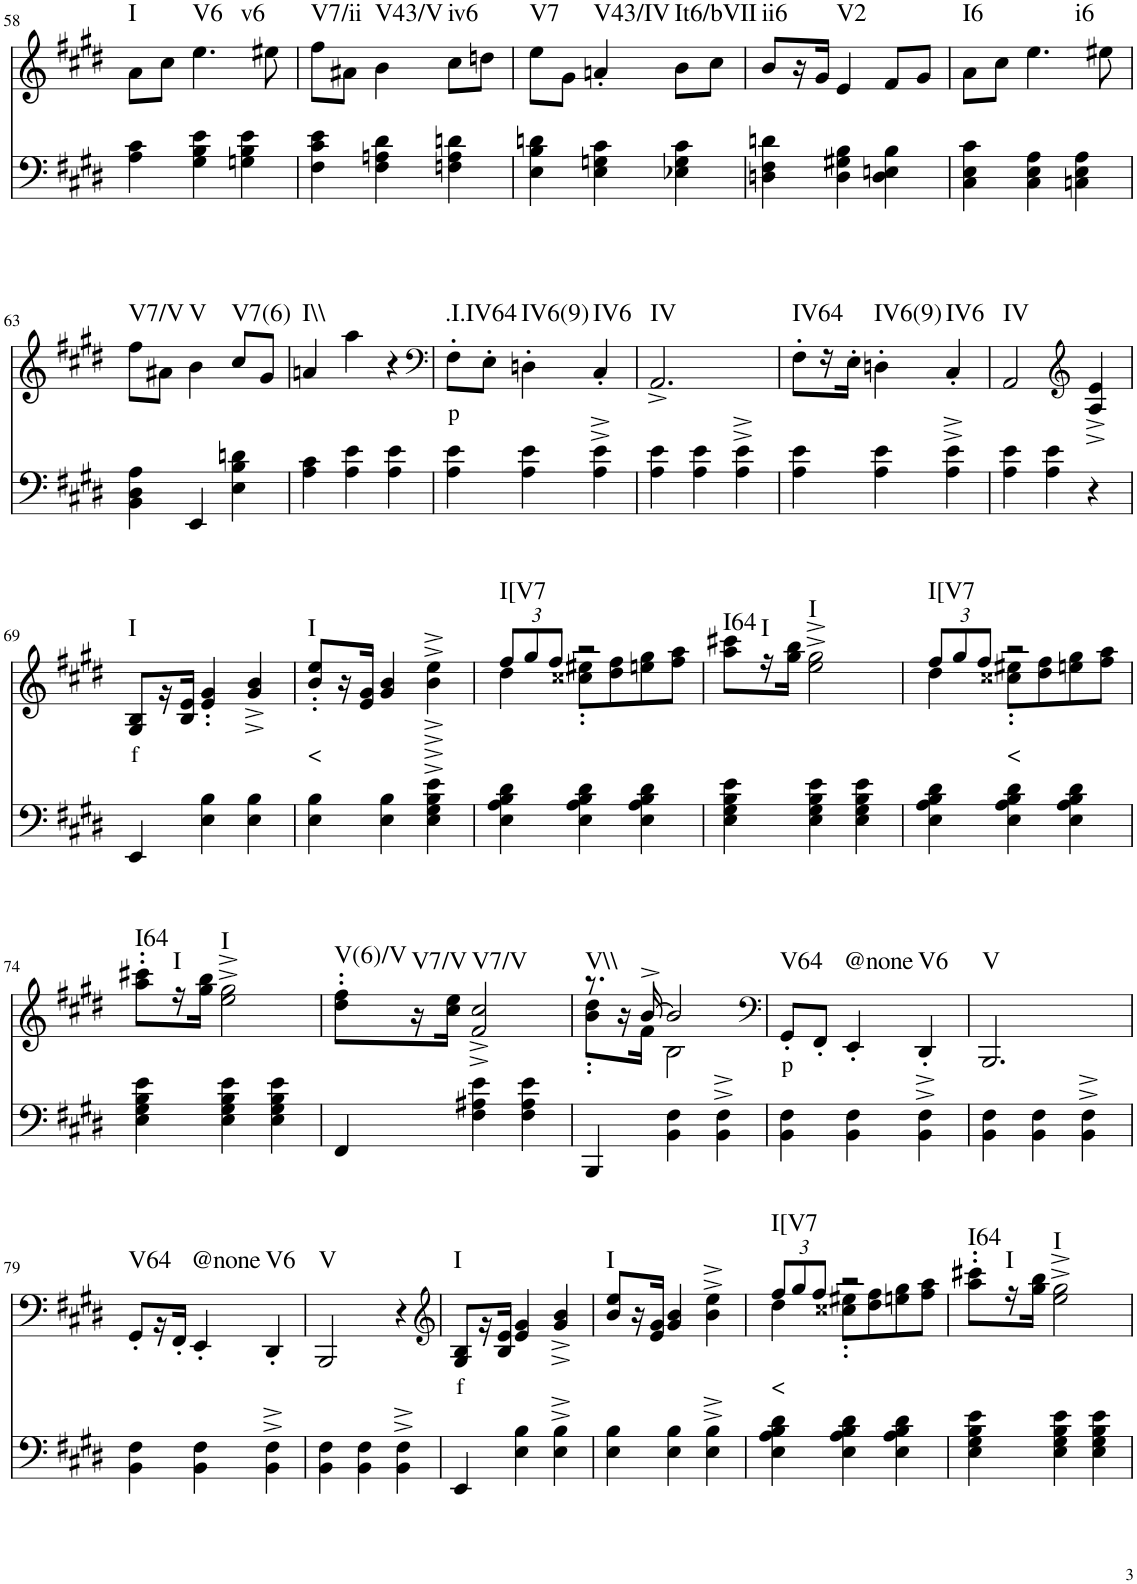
**kern	**kern	**text	**harte
*part2	*part1	*part1	*part1
*staff2	*staff1	*staff1	*
*I"piano	*I"piano	*	*
*I'Pno	*I'Pno	*	*
!!LO:PB:g=z
*clefF4	*clefG2	*	*
*k[f#c#g#d#]	*k[f#c#g#d#]	*	*
*E:	*E:	*	*
*M3/4	*M3/4	*	*
=58	=58	=58	=58
!	!	!	!LO:H:kt=I
4A\ 4c#\	8a\L	.	N
.	8cc#\J	.	.
!	!	!	!LO:H:n=1:kt=V6
!	!	!	!LO:H:n=2:kt=v6
4G#\ 4B\ 4e\	4.ee\	.	N N
4Gn\ 4B\ 4e\	.	.	.
.	8ee#X\	.	.
=59	=59	=59	=59
!	!	!	!LO:H:kt=V7/ii
4F#\ 4c#\ 4e\	8ff#\L	.	N
.	8a#X\J	.	.
!	!	!	!LO:H:kt=V43/V
4F#\ 4An\ 4d#\	4b\	.	N
!	!	!	!LO:H:kt=iv6
4Fn\ 4A\ 4dn\	8cc#\L	.	N
.	8ddn\J	.	.
=60	=60	=60	=60
!	!	!	!LO:H:kt=V7
4E\ 4B\ 4dn\	8ee\L	.	N
.	8g#\J	.	.
!	!	!	!LO:H:kt=V43/IV
4E\ 4Gn\ 4c#\	4an'/	.	N
!	!	!	!LO:H:kt=It6/bVII
4E-X\ 4G\ 4c#\	8b\L	.	N
.	8cc#\J	.	.
=61	=61	=61	=61
!	!	!	!LO:H:kt=ii6
4Dn\ 4F#\ 4dn\	8b/L	.	N
.	16r	.	.
.	16g#/JJ	.	.
!	!	!	!LO:H:kt=V2
4D\ 4G#X\ 4B\	4e/	.	N
4D\ 4En\ 4B\	8f#/L	.	.
.	8g#/J	.	.
=62	=62	=62	=62
!	!	!	!LO:H:kt=I6
4C#\ 4E\ 4c#\	8a\L	.	N
.	8cc#\J	.	.
!	!	!	!LO:H:kt=i6
4C#\ 4E\ 4A\	4.ee\	.	N
4Cn\ 4E\ 4A\	.	.	.
.	8ee#X\	.	.
!!LO:LB:g=z
=63	=63	=63	=63
!	!	!	!LO:H:kt=V7/V
4BB\ 4D#\ 4A\	8ff#\L	.	N
.	8a#X\J	.	.
!	!	!	!LO:H:kt=V
4EE/	4b\	.	N
!	!	!	!LO:H:kt=V7(6)
4E\ 4B\ 4dn\	8cc#/L	.	N
.	8g#/J	.	.
=64	=64	=64	=64
!	!	!	!LO:H:kt=I\\
4A\ 4c#\	4an/	.	N
4A\ 4e\	4aa\	.	.
4A\ 4e\	4r	.	.
=65	=65	=65	=65
*	*clefF4	*	*
!	!	!LO:LY:b	!LO:H:kt=.I.IV64
4A\ 4e\	8F#'\L	p	N
.	8E'\J	.	.
!	!	!	!LO:H:kt=IV6(9)
4A\ 4e\	4Dn'\	.	N
!	!	!	!LO:H:kt=IV6
4A\^ 4e\^	4C#'/	.	N
=66	=66	=66	=66
!	!	!	!LO:H:kt=IV
4A\ 4e\	2.AA^/	.	N
4A\ 4e\	.	.	.
4A\^ 4e\^	.	.	.
=67	=67	=67	=67
!	!	!	!LO:H:kt=IV64
4A\ 4e\	8F#'\L	.	N
.	16r	.	.
.	16E'\JJ	.	.
!	!	!	!LO:H:kt=IV6(9)
4A\ 4e\	4Dn'\	.	N
!	!	!	!LO:H:kt=IV6
4A\^ 4e\^	4C#'/	.	N
=68	=68	=68	=68
!	!	!	!LO:H:kt=IV
4A\ 4e\	2AA/	.	N
4A\ 4e\	.	.	.
*	*clefG2	*	*
4r	4A/^ 4e/^	.	.
!!LO:LB:g=z
=69	=69	=69	=69
!	!	!LO:LY:b	!LO:H:kt=I
4EE/	8G#/ 8B/L	f	N
.	16r	.	.
.	16B/ 16e/JJ	.	.
4E\ 4B\	4e/' 4g#/'	.	.
4E\ 4B\	4g#/^ 4b/^	.	.
=70	=70	=70	=70
!	!	!LO:LY:b	!LO:H:kt=I
4E\ 4B\	8b/' 8ee/'L	<	N
.	16r	.	.
.	16e/ 16g#/JJ	.	.
4E\ 4B\	4g#/ 4b/	.	.
4E\^ 4G#\^ 4B\^ 4e\^	4b\^ 4ee\^	.	.
=71	=71	=71	=71
*	*Xbrackettup	*	*
*	*^	*	*
!	!	!	!	!LO:H:kt=I[V7
4E\ 4A\ 4B\ 4d#\	12ff#/L	4dd#\	.	N
.	12gg#/	.	.	.
.	12ff#/J	.	.	.
4E\ 4A\ 4B\ 4d#\	2r	8cc##X\' 8ee#X\'L	.	.
.	.	8dd#\ 8ff#\	.	.
4E\ 4A\ 4B\ 4d#\	.	8een\ 8gg#\	.	.
.	.	8ff#\ 8aa\J	.	.
=72	=72	=72	=72	=72
!	!	!	!	!LO:H:kt=I64
*	*v	*v	*	*
4E\ 4G#\ 4B\ 4e\	8aa\ 8ccc#X\L	.	N
!	!	!	!LO:H:kt=I
.	16r	.	N
.	16gg#\ 16bb\JJ	.	.
!	!	!	!LO:H:kt=I
4E\ 4G#\ 4B\ 4e\	2ee\^ 2gg#\^	.	N
4E\ 4G#\ 4B\ 4e\	.	.	.
=73	=73	=73	=73
*	*^	*	*
!	!	!	!	!LO:H:kt=I[V7
4E\ 4A\ 4B\ 4d#\	12ff#/L	4dd#\	.	N
.	12gg#/	.	.	.
.	12ff#/J	.	.	.
!	!	!	!LO:LY:b	!
4E\ 4A\ 4B\ 4d#\	2r	8cc##X\' 8ee#X\'L	<	.
.	.	8dd#\ 8ff#\	.	.
4E\ 4A\ 4B\ 4d#\	.	8een\ 8gg#\	.	.
.	.	8ff#\ 8aa\J	.	.
!!LO:LB:g=z
=74	=74	=74	=74	=74
!	!	!	!	!LO:H:kt=I64
*	*v	*v	*	*
4E\ 4G#\ 4B\ 4e\	8aa\' 8ccc#X\'L	.	N
!	!	!	!LO:H:kt=I
.	16r	.	N
.	16gg#\ 16bb\JJ	.	.
!	!	!	!LO:H:kt=I
4E\ 4G#\ 4B\ 4e\	2ee\^ 2gg#\^	.	N
4E\ 4G#\ 4B\ 4e\	.	.	.
=75	=75	=75	=75
!	!	!	!LO:H:kt=V(6)/V
4FF#/	8dd#\' 8ff#\'L	.	N
!	!	!	!LO:H:kt=V7/V
.	16r	.	N
.	16cc#\ 16ee\JJ	.	.
!	!	!	!LO:H:kt=V7/V
4F#\ 4A#X\ 4e\	2f#/^ 2cc#/^	.	N
4F#\ 4A#\ 4e\	.	.	.
=76	=76	=76	=76
*	*^	*	*
!	!	!	!	!LO:H:kt=V\\
4BBB/	8.r	8b\' 8dd#\'L	.	N
.	.	16r	.	.
.	[16b^/	16f#\JJ	.	.
4BB\ 4F#\	2b/]	2B\	.	.
4BB\^ 4F#\^	.	.	.	.
*	*v	*v	*	*
=77	=77	=77	=77
*	*clefF4	*	*
!	!	!LO:LY:b	!LO:H:kt=V64
4BB\ 4F#\	8GG#'/L	p	N
.	8FF#'/J	.	.
!	!	!	!LO:H:kt=@none
4BB\ 4F#\	4EE'/	.	N
!	!	!	!LO:H:kt=V6
4BB\^ 4F#\^	4DD#'/	.	N
=78	=78	=78	=78
!	!	!	!LO:H:kt=V
4BB\ 4F#\	2.BBB/	.	N
4BB\ 4F#\	.	.	.
4BB\^ 4F#\^	.	.	.
!!LO:LB:g=z
=79	=79	=79	=79
!	!	!	!LO:H:kt=V64
4BB\ 4F#\	8GG#'/L	.	N
.	16r	.	.
.	16FF#'/JJ	.	.
!	!	!	!LO:H:kt=@none
4BB\ 4F#\	4EE'/	.	N
!	!	!	!LO:H:kt=V6
4BB\^ 4F#\^	4DD#'/	.	N
=80	=80	=80	=80
!	!	!	!LO:H:kt=V
4BB\ 4F#\	2BBB/	.	N
4BB\ 4F#\	.	.	.
4BB\^ 4F#\^	4r	.	.
=81	=81	=81	=81
*	*clefG2	*	*
!	!	!LO:LY:b	!LO:H:kt=I
4EE/	8G#/ 8B/L	f	N
.	16r	.	.
.	16B/ 16e/JJ	.	.
4E\ 4B\	4e/ 4g#/	.	.
4E\^ 4B\^	4g#/^ 4b/^	.	.
=82	=82	=82	=82
!	!	!	!LO:H:kt=I
4E\ 4B\	8b/ 8ee/L	.	N
.	16r	.	.
.	16e/ 16g#/JJ	.	.
4E\ 4B\	4g#/ 4b/	.	.
4E\^ 4B\^	4b\^ 4ee\^	.	.
=83	=83	=83	=83
*	*^	*	*
!	!	!	!LO:LY:b	!LO:H:kt=I[V7
4E\ 4A\ 4B\ 4d#\	12ff#/L	4dd#\	<	N
.	12gg#/	.	.	.
.	12ff#/J	.	.	.
4E\ 4A\ 4B\ 4d#\	2r	8cc##X\' 8ee#X\'L	.	.
.	.	8dd#\ 8ff#\	.	.
4E\ 4A\ 4B\ 4d#\	.	8een\ 8gg#\	.	.
.	.	8ff#\ 8aa\J	.	.
=84	=84	=84	=84	=84
!	!	!	!	!LO:H:kt=I64
*	*v	*v	*	*
4E\ 4G#\ 4B\ 4e\	8aa\' 8ccc#X\'L	.	N
!	!	!	!LO:H:kt=I
.	16r	.	N
.	16gg#\ 16bb\JJ	.	.
!	!	!	!LO:H:kt=I
4E\ 4G#\ 4B\ 4e\	2ee\^ 2gg#\^	.	N
4E\ 4G#\ 4B\ 4e\	.	.	.
=	=	=	=
*-	*-	*-	*-
